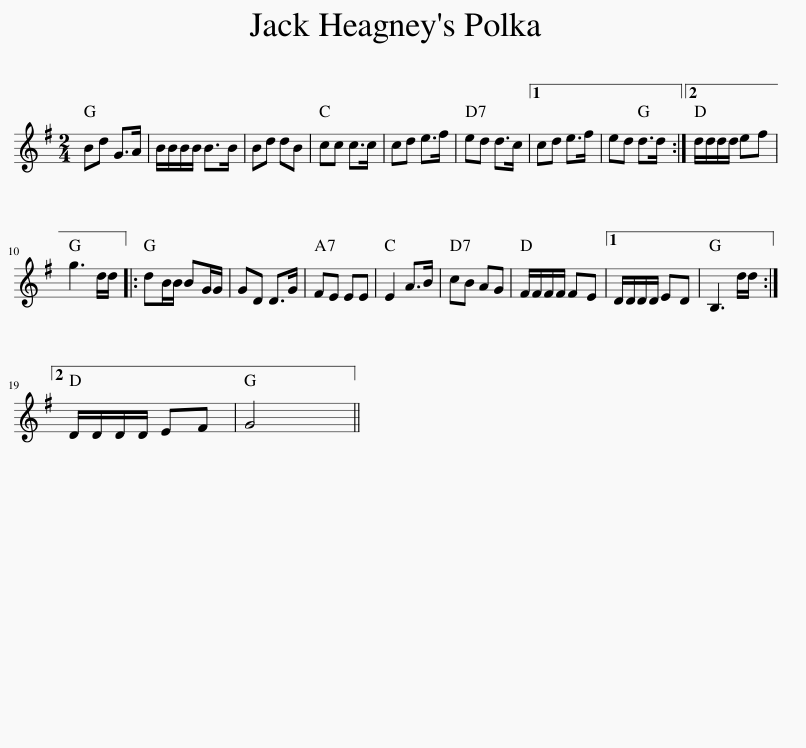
X:1
L:1/8
M:2/4
I:linebreak $
K:G
V:1 treble
V:1
 Bd G>A | B/B/B/B/ B>B | Bd dB | cc c>c | cd e>f | %5
 ed d>c |1 cd e>f | ed d>d :|2 d/d/d/d/ ef |$ g3 d/d/ |: %10
 dB/B/ BG/G/ | GD D>G | FE EE | E2 A>B | cB AG | %15
 F/F/F/F/ FE |1 D/D/D/D/ ED | B,3 d/d/ :|2$ D/D/D/D/ EF | G4 || %20
